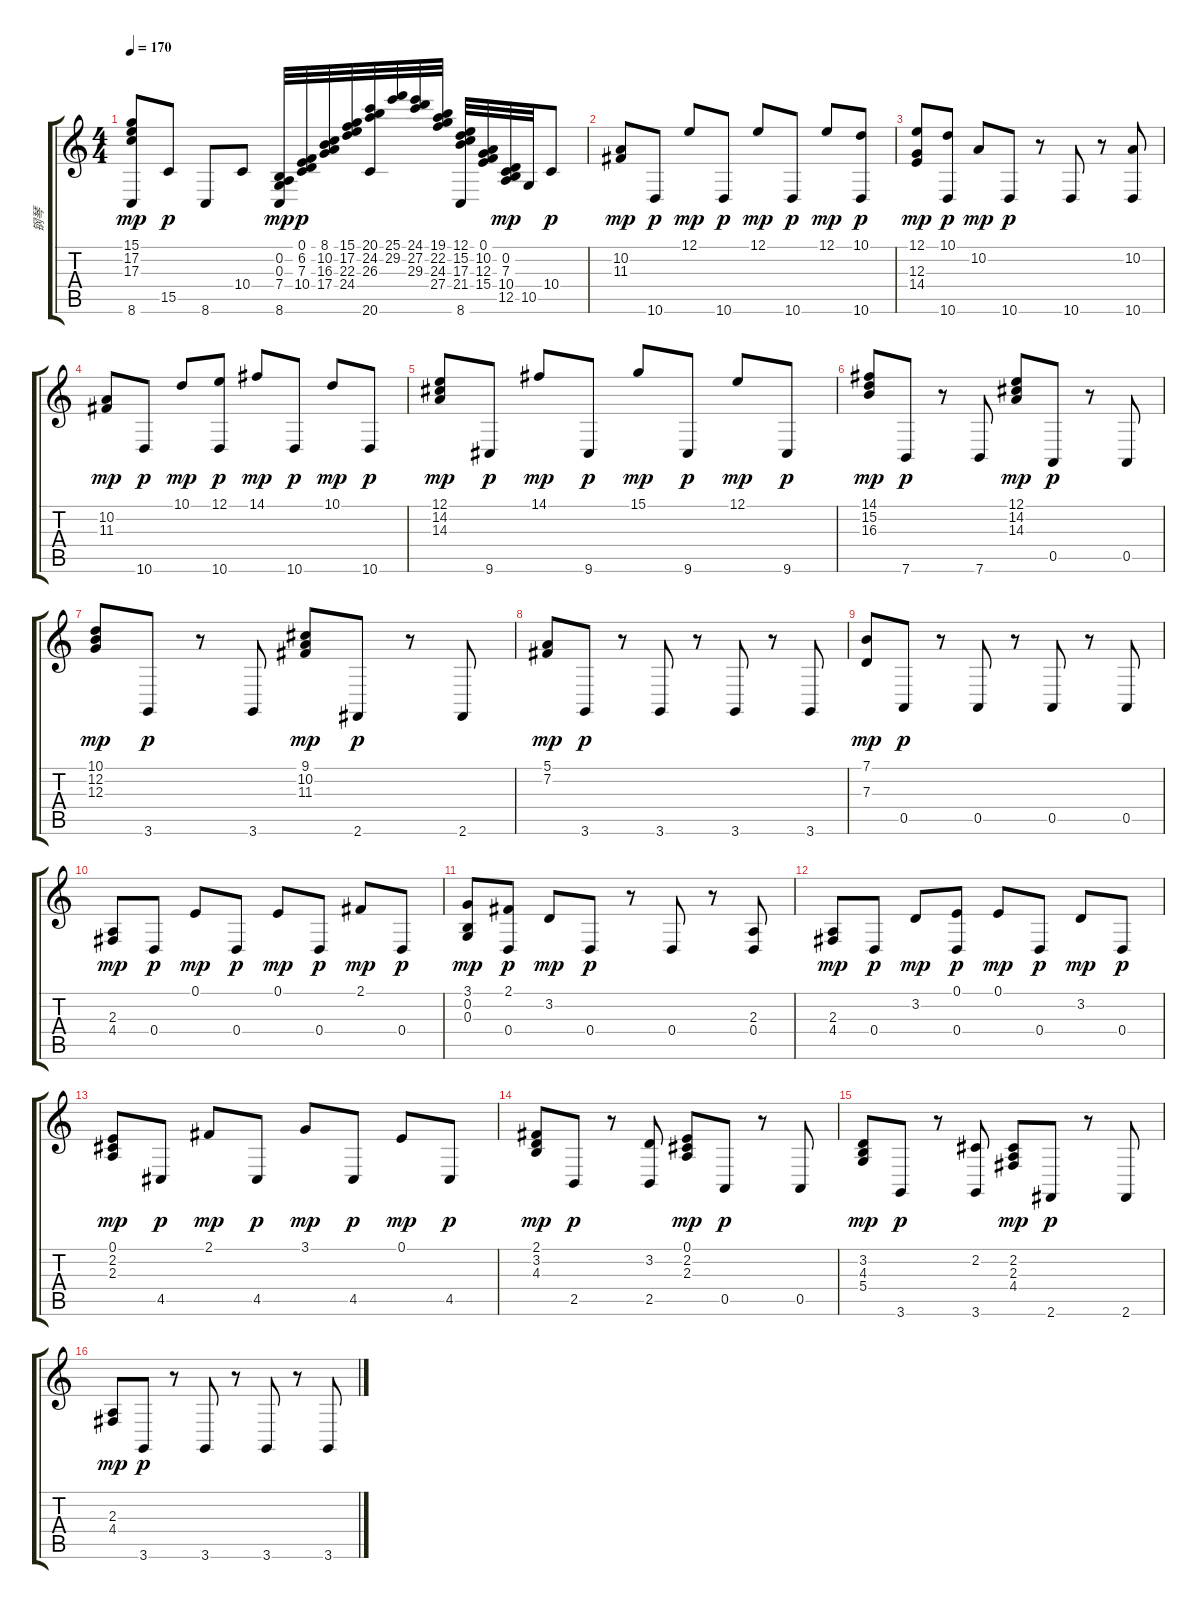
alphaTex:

\track ("钢琴" "钢琴") {instrument electricgrandpiano}
\staff {score tabs}
\tuning (E4 B3 G3 D3 A2 E2) {hide}
\ts (4 4)
\tempo 170
\clef g2
\ks c
(15.1 17.2 17.3 8.6).8{dy mp} 15.5.8{dy p} 8.6.8 10.4.8 (0.2 0.3 7.4 8.6).32{dy mp} (0.1 6.2 7.3 10.4).32{dy p} (8.1 10.2 16.3 17.4).32 (15.1 17.2 22.3 24.4).32 (20.1 24.2 26.3 20.6).32 (25.1 29.2).32 (24.1 27.2 29.3).32 (19.1 22.2 24.3 27.4).32 (12.1 15.2 17.3 21.4 8.6).32 (0.1 10.2 12.3 15.4).32 (0.2 7.3 10.4 12.5).32{dy mp} 10.5.32 10.4.8{dy p} |
(10.2 11.3).8{dy mp} 10.6.8{dy p} 12.1.8{dy mp} 10.6.8{dy p} 12.1.8{dy mp} 10.6.8{dy p} 12.1.8{dy mp} (10.1 10.6).8{dy p} |
(12.1 12.3 14.4).8{dy mp} (10.1 10.6).8{dy p} 10.2.8{dy mp} 10.6.8{dy p} r.8 10.6.8 r.8 (10.2 10.6).8 |
(10.2 11.3).8{dy mp} 10.6.8{dy p} 10.1.8{dy mp} (12.1 10.6).8{dy p} 14.1.8{dy mp} 10.6.8{dy p} 10.1.8{dy mp} 10.6.8{dy p} |
(12.1 14.2 14.3).8{dy mp} 9.6.8{dy p} 14.1.8{dy mp} 9.6.8{dy p} 15.1.8{dy mp} 9.6.8{dy p} 12.1.8{dy mp} 9.6.8{dy p} |
(14.1 15.2 16.3).8{dy mp} 7.6.8{dy p} r.8 7.6.8 (12.1 14.2 14.3).8{dy mp} 0.5.8{dy p} r.8 0.5.8 |
(10.1 12.2 12.3).8{dy mp} 3.6.8{dy p} r.8 3.6.8 (9.1 10.2 11.3).8{dy mp} 2.6.8{dy p} r.8 2.6.8 |
(5.1 7.2).8{dy mp} 3.6.8{dy p} r.8 3.6.8 r.8 3.6.8 r.8 3.6.8 |
(7.1 7.3).8{dy mp} 0.5.8{dy p} r.8 0.5.8 r.8 0.5.8 r.8 0.5.8 |
(2.3 4.4).8{dy mp} 0.4.8{dy p} 0.1.8{dy mp} 0.4.8{dy p} 0.1.8{dy mp} 0.4.8{dy p} 2.1.8{dy mp} 0.4.8{dy p} |
(3.1 0.2 0.3).8{dy mp} (2.1 0.4).8{dy p} 3.2.8{dy mp} 0.4.8{dy p} r.8 0.4.8 r.8 (2.3 0.4).8 |
(2.3 4.4).8{dy mp} 0.4.8{dy p} 3.2.8{dy mp} (0.1 0.4).8{dy p} 0.1.8{dy mp} 0.4.8{dy p} 3.2.8{dy mp} 0.4.8{dy p} |
(0.1 2.2 2.3).8{dy mp} 4.5.8{dy p} 2.1.8{dy mp} 4.5.8{dy p} 3.1.8{dy mp} 4.5.8{dy p} 0.1.8{dy mp} 4.5.8{dy p} |
(2.1 3.2 4.3).8{dy mp} 2.5.8{dy p} r.8 (3.2 2.5).8 (0.1 2.2 2.3).8{dy mp} 0.5.8{dy p} r.8 0.5.8 |
(3.2 4.3 5.4).8{dy mp} 3.6.8{dy p} r.8 (2.2 3.6).8 (2.2 2.3 4.4).8{dy mp} 2.6.8{dy p} r.8 2.6.8 |
(2.3 4.4).8{dy mp} 3.6.8{dy p} r.8 3.6.8 r.8 3.6.8 r.8 3.6.8
